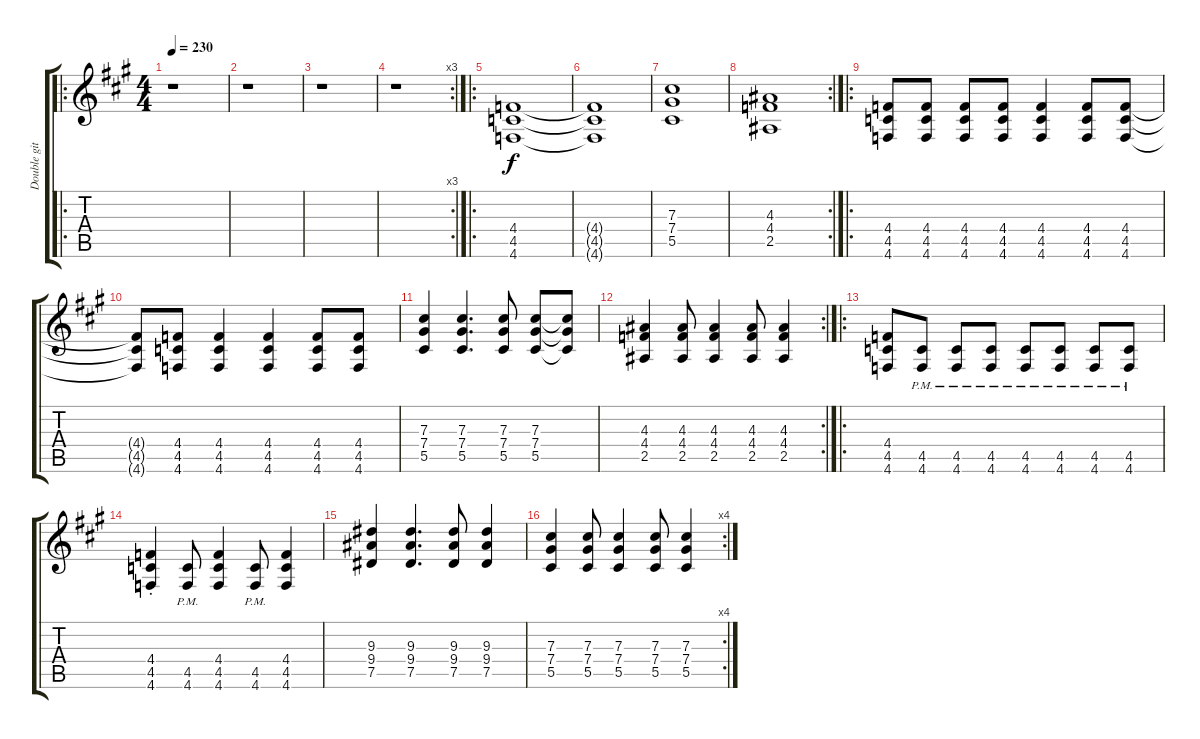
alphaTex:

\track ("Double git.1" "Double git") {instrument distortionguitar}
\staff {score tabs}
\tuning (Eb4 Bb3 Gb3 Db3 Ab2 Db2) {hide}
\ro
\ts (4 4)
\tempo 230
\clef g2
\ks a
r.1{dy f instrument distortionguitar} |
r.1 |
r.1 |
\rc 3
r.1 |
\ro
(4.4 4.5 4.6).1 |
(4.4{t} 4.5{t} 4.6{t}).1 |
(7.3 7.4 5.5).1 |
\rc 2
(4.3 4.4 2.5).1 |
\ro
(4.4 4.5 4.6).8 (4.4 4.5 4.6).8 (4.4 4.5 4.6).8 (4.4 4.5 4.6).8 (4.4 4.5 4.6).4 (4.4 4.5 4.6).8 (4.4 4.5 4.6).8 |
(4.4{t} 4.5{t} 4.6{t}).8 (4.4 4.5 4.6).8 (4.4 4.5 4.6).4 (4.4 4.5 4.6).4 (4.4 4.5 4.6).8 (4.4 4.5 4.6).8 |
(7.3 7.4 5.5).4 (7.3 7.4 5.5).4{d} (7.3 7.4 5.5).8 (7.3 7.4 5.5).8 (7.3{t} 7.4{t} 5.5{t}).8 |
\rc 2
(4.3 4.4 2.5).4 (4.3 4.4 2.5).8 (4.3 4.4 2.5).4 (4.3 4.4 2.5).8 (4.3 4.4 2.5).4 |
\ro
(4.4 4.5 4.6).8 (4.5{pm} 4.6{pm}).8 (4.5{pm} 4.6{pm}).8 (4.5{pm} 4.6{pm}).8 (4.5{pm} 4.6{pm}).8 (4.5{pm} 4.6{pm}).8 (4.5{pm} 4.6{pm}).8 (4.5{pm} 4.6{pm}).8 |
(4.4{st} 4.5{st} 4.6{st}).4 (4.5{pm} 4.6{pm}).8 (4.4 4.5 4.6).4 (4.5{pm} 4.6{pm}).8 (4.4 4.5 4.6).4 |
(9.3 9.4 7.5).4 (9.3 9.4 7.5).4{d} (9.3 9.4 7.5).8 (9.3 9.4 7.5).4 |
\rc 4
(7.3 7.4 5.5).4 (7.3 7.4 5.5).8 (7.3 7.4 5.5).4 (7.3 7.4 5.5).8 (7.3 7.4 5.5).4
